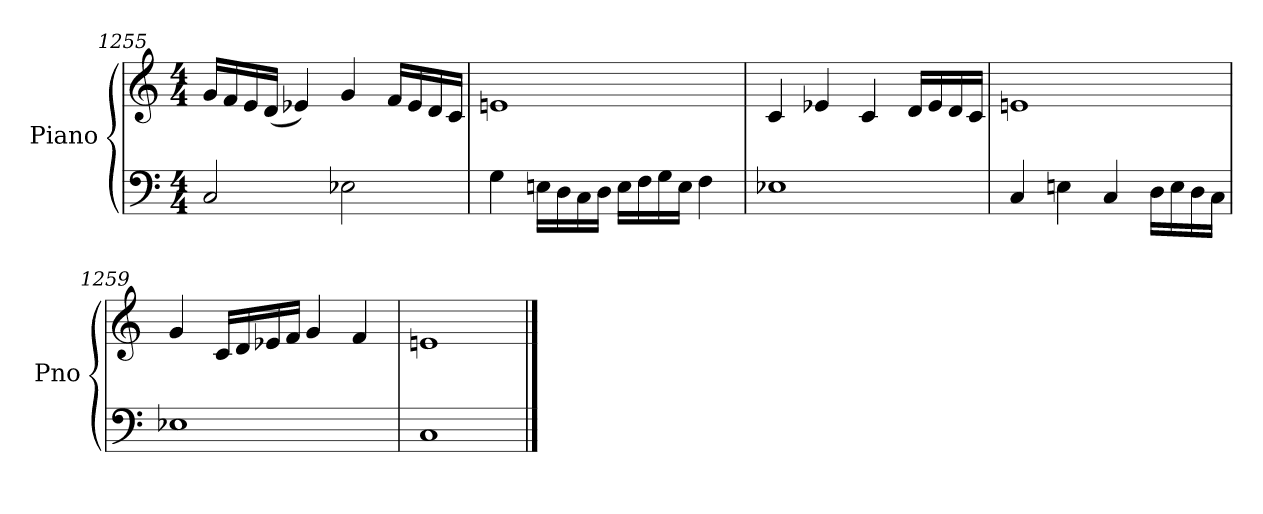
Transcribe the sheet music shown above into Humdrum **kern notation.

**kern	**kern
*part1	*part1
*staff2	*staff1
*I"Piano	*
*I'Pno	*
!!LO:LB:g=z
*clefF4	*clefG2
*k[]	*k[]
*M4/4	*M4/4
=1255	=1255
2C/	16g/LL
.	16f/
.	16e/
.	(>16d/JJ
.	4e-X/)
2E-X\	4g/
.	16f/LL
.	16e-/
.	16d/
.	16c/JJ
=1256	=1256
4G\	1en
16En\LL	.
16D\	.
16C\	.
16D\JJ	.
16E\LL	.
16F\	.
16G\	.
16E\JJ	.
4F\	.
=1257	=1257
1E-X	4c/
.	4e-X/
.	4c/
.	16d/LL
.	16e-/
.	16d/
.	16c/JJ
!!LO:LB:g=z
=1258	=1258
4C/	1en
4En\	.
4C/	.
16D\LL	.
16E\	.
16D\	.
16C\JJ	.
=1259	=1259
1E-X	4g/
.	16c/LL
.	16d/
.	16e-X/
.	16f/JJ
.	4g/
.	4f/
=1260	=1260
1C	1en
==	==
*-	*-
